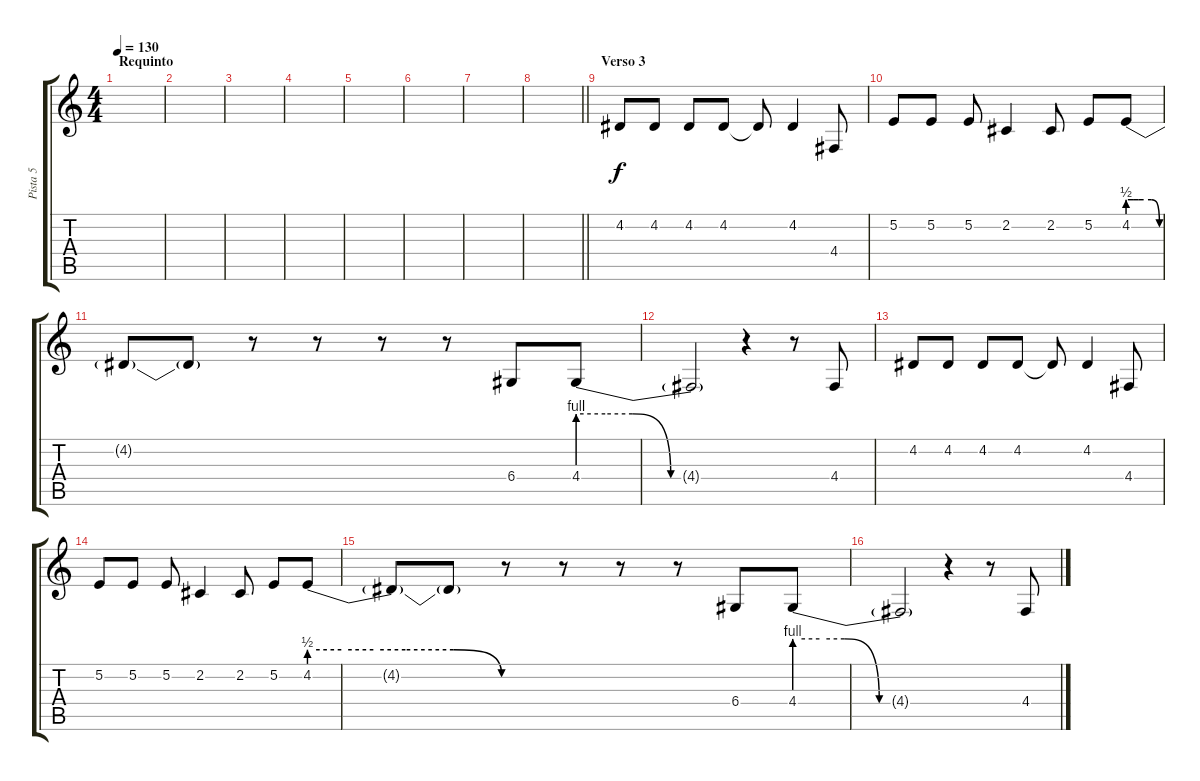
\track ("Pista 5" "Pista 5") {instrument tenorsax}
\staff {score tabs}
\tuning (E4 B3 G3 D3 A2 E2) {hide}
\ts (4 4)
\section ("" "Requinto")
\tempo 130
\clef g2
\ks c
|
|
|
|
|
|
|
\barLineRight lightlight
|
\section ("" "Verso 3")
4.2.8 4.2.8 4.2.8 4.2.8 4.2{t}.8 4.2.4 4.4.8 |
5.2.8 5.2.8 5.2.8 2.2.4 2.2.8 5.2.8 4.2{be (custom 0 2 10 2 20 2 30 2 45 2 60 0)}.8 |
4.2{t}.8 4.2{t}.8 r.8 r.8 r.8 r.8 6.4.8 4.4{be (custom 0 4 10 4 20 4 34 0 60 0)}.8 |
4.4{t}.2 r.4 r.8 4.4.8 |
4.2.8 4.2.8 4.2.8 4.2.8 4.2{t}.8 4.2.4 4.4.8 |
5.2.8 5.2.8 5.2.8 2.2.4 2.2.8 5.2.8 4.2{be (custom 0 2 10 2 20 2 30 2 45 2 60 0)}.8 |
4.2{t}.8 4.2{t}.8 r.8 r.8 r.8 r.8 6.4.8 4.4{be (custom 0 4 10 4 20 4 34 0 60 0)}.8 |
4.4{t}.2 r.4 r.8 4.4.8
